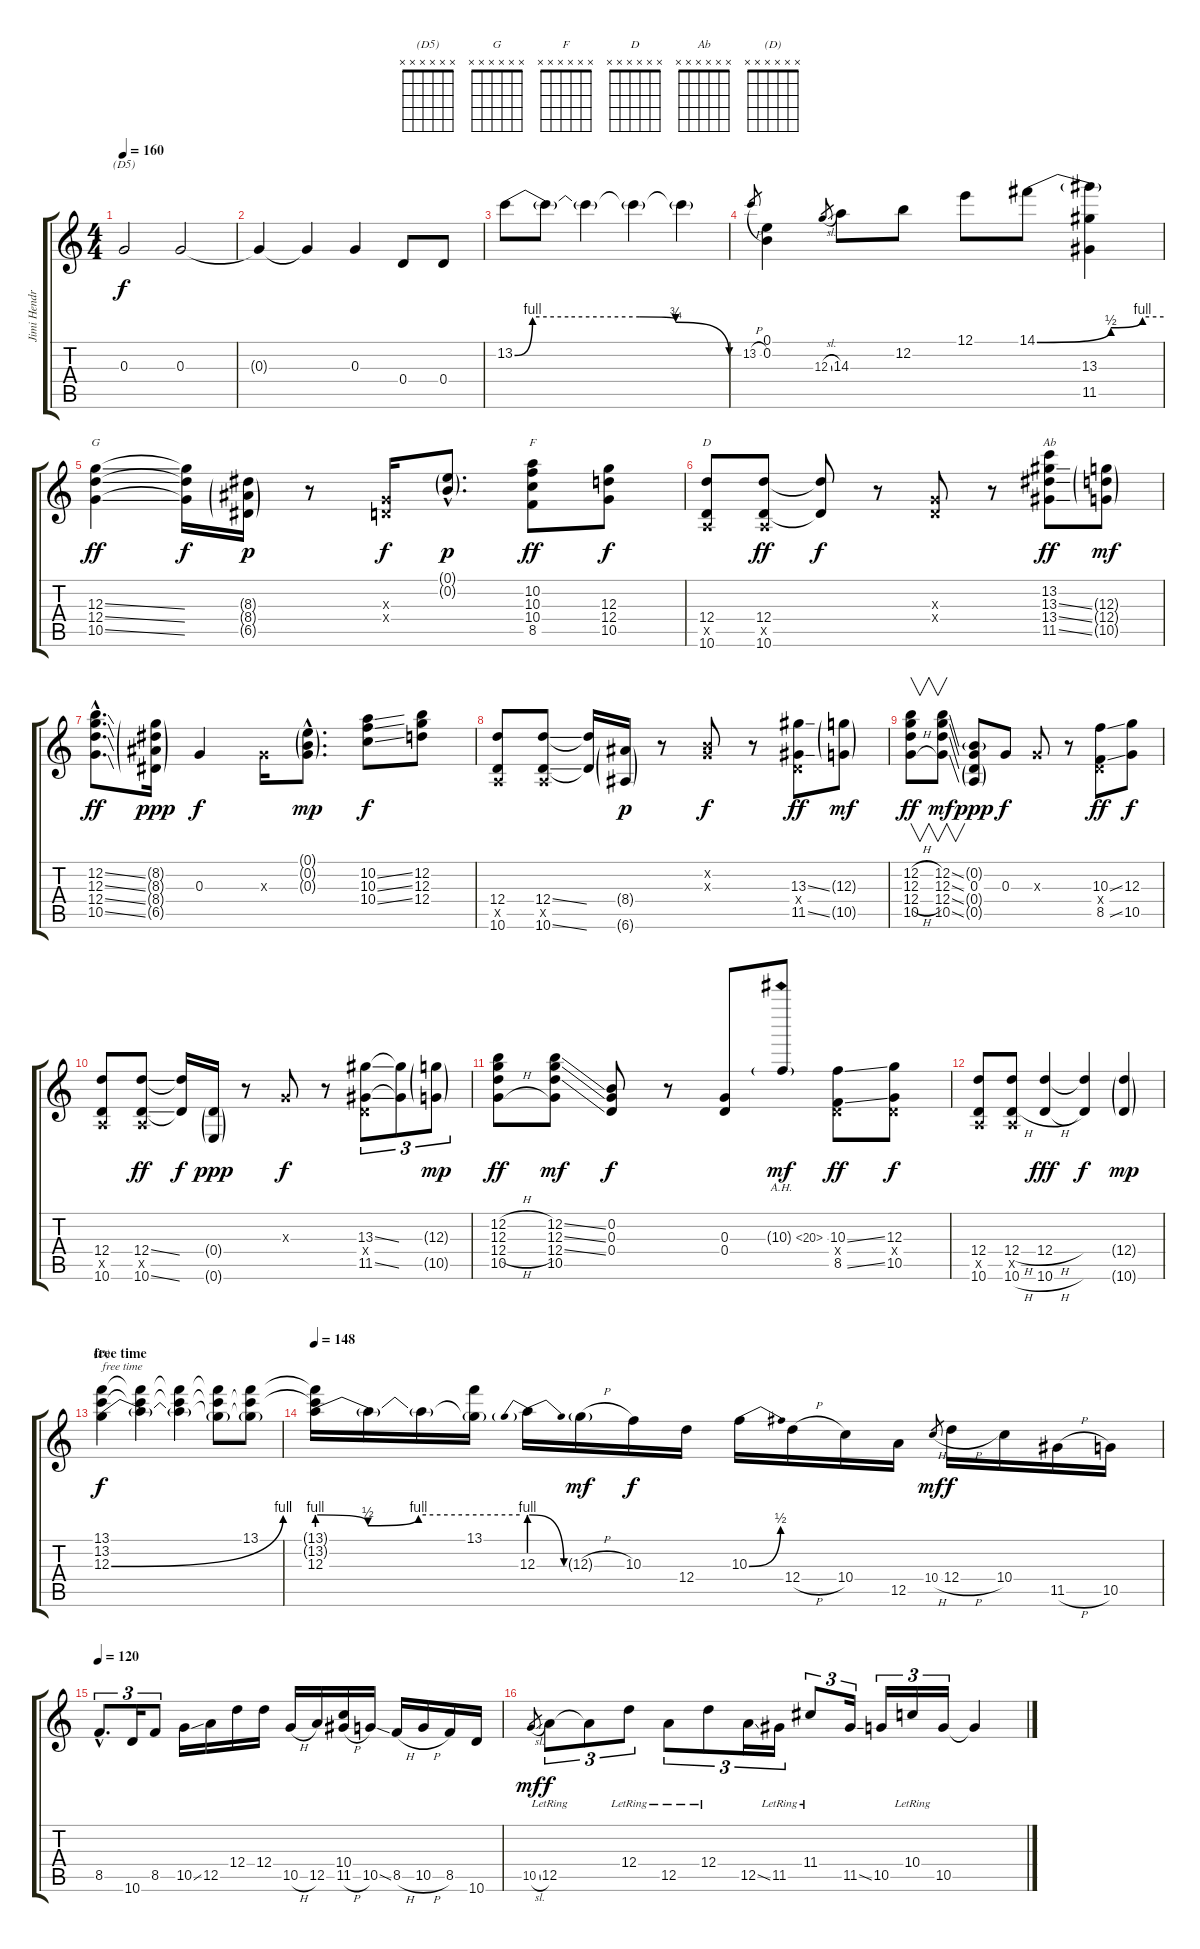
\track ("Jimi Hendrix - Guitar" "Jimi Hendr") {instrument overdrivenguitar}
\staff {score tabs}
\tuning (E4 B3 G3 D3 A2 E2) {hide}
\chord ("(D5)" x x x x x x) {firstfret 0}
\chord ("G" x x x x x x) {firstfret 0}
\chord ("F" x x x x x x) {firstfret 0}
\chord ("D" x x x x x x) {firstfret 0}
\chord ("Ab" x x x x x x) {firstfret 0}
\chord ("(D)" x x x x x x) {firstfret 0}
\ts (4 4)
\tempo 160
\clef g2
\ks c
0.3{t}.2{ch "(D5)" dy f} 0.3.2 |
0.3{t}.4 0.3{t}.4 0.3.4 0.4.8 0.4.8 |
13.2{be (custom 0 0 5 4 15 4 35 4 45 3 60 0)}.8 13.2{t}.8 13.2{t}.4 13.2{t}.4 13.2{t}.4 |
13.2{h}.8{gr} (0.1 0.2).4 12.3{sl}.8{gr} 14.3.8 12.2.8 12.1.8 14.1{be (custom 0 0 35 2 50 4 60 4)}.8 (14.1{t} 13.3 11.5).4 |
(12.3{ss} 12.4{ss} 10.5{ss}).4{ch "G" dy ff} (12.3{t} 12.4{t} 10.5{t}).16{dy f} (8.3{g} 8.4{g} 6.5{g}).16{dy p} r.8 (0.3{x} 0.4{x}).16{dy f} (0.1{g hac} 0.2{g hac}).8{d dy p} (10.2 10.3 10.4 8.5).8{ch "F" dy ff} (12.3 12.4 10.5).8{dy f} |
(12.4 0.5{x} 10.6).8{ch "D"} (12.4 0.5{x} 10.6).8{dy ff} (12.4{t} 10.6{t}).8{dy f} r.8 (0.3{x} 0.4{x}).8 r.8 (13.2 13.3{ss} 13.4{ss} 11.5{ss}).8{ch "Ab" dy ff} (12.3{g} 12.4{g} 10.5{g}).8{dy mf} |
(12.2{ss hac} 12.3{ss hac} 12.4{ss hac} 10.5{ss hac}).8{d dy ff} (8.2{g} 8.3{g} 8.4{g} 6.5{g}).16{dy ppp} 0.3.4{dy f} 0.3{x}.16 (0.1{g hac} 0.2{g hac} 0.3{g hac}).8{d dy mp} (10.2{ss} 10.3{ss} 10.4{ss}).8{dy f} (12.2 12.3 12.4).8 |
(12.4 0.5{x} 10.6).8 (12.4{ss} 0.5{x} 10.6{ss}).8 (12.4{t} 10.6{t}).16 (8.4{g} 6.6{g}).16{dy p} r.8 (0.2{x} 0.3{x}).8{dy f} r.8 (13.3{ss} 0.4{x} 11.5{ss}).8{dy ff} (12.3{g} 10.5{g}).8{dy mf} |
(12.2{h} 12.3{h} 12.4{h} 10.5{h}).8{v dy ff} (12.2{ss} 12.3{ss} 12.4{ss} 10.5{ss}).8{v dy mf} (0.2{g} 0.3 0.4{g} 0.5{g}).8{dy ppp} 0.3.8{dy f} 0.3{x}.8 r.8 (10.3{ss} 0.4{x} 8.5{ss}).8{dy ff} (12.3 10.5).8{dy f} |
(12.4 0.5{x} 10.6).8 (12.4{ss} 0.5{x} 10.6{ss}).8{dy ff} (12.4{t} 10.6{t}).16{dy f} (0.4{g} 0.6{g}).16{dy ppp} r.8 0.3{x}.8{dy f} r.8 (13.3{ss} 0.4{x} 11.5{ss}).8{tu (3 2)} (13.3{t} 11.5{t}).8{tu (3 2)} (12.3{g} 10.5{g}).8{tu (3 2) dy mp} |
(12.2{h} 12.3{h} 12.4{h} 10.5{h}).8{dy ff} (12.2{ss} 12.3{ss} 12.4{ss} 10.5).8{dy mf} (0.2 0.3 0.4).8{dy f} r.8 (0.3 0.4).8 10.3{ah 10 g}.8{dy mf} (10.3{ss} 0.4{x} 8.5{ss}).8{dy ff} (12.3 0.4{x} 10.5).8{dy f} |
(12.4 0.5{x} 10.6).8 (12.4{h} 0.5{x} 10.6{h}).8 (12.4{h} 10.6{h}).4{dy fff} (12.4{t} 10.6{t}).4{dy f} (12.4{g} 10.6{g}).4{dy mp} |
\section ("" "free time")
(13.1 13.2 12.3{be (bend 0 0 60 4)}).4{ch "(D)" txt "free time" dy f} (13.1{t} 13.2{t} 12.3{t}).4 (13.1{t} 13.2{t} 12.3{t}).4 (13.1{t} 13.2{t} 12.3{t}).8 (13.1 13.2{t} 12.3{t}).8 |
\tempo 148
(13.1{t} 13.2{t} 12.3{be (custom 0 4 15 2 30 4 60 4)}).16 12.3{t}.16 12.3{t}.16 (13.1 12.3{t}).16 12.3{be (prebendrelease 0 4 60 0)}.16 12.3{h g}.16{dy mf} 10.3.16{dy f} 12.4.16 10.3{be (bend 0 0 60 2)}.16 12.4{h}.16 10.4.16 12.5.16 10.4{h}.8{gr dy mf} 12.4{h}.16{dy f} 10.4.16 11.5{h}.16 10.5.16 |
\tempo 120
8.5{hac}.8{d tu (3 2)} 10.6.16{tu (3 2)} 8.5.8{tu (3 2)} 10.5{ss}.16 12.5.16 12.4.16 12.4.16 10.5{h}.16 12.5.16 (10.4 11.5{h}).16 10.5{ss}.16 8.5{h}.16 10.5{h}.16 8.5.16 10.6.16 |
10.5{sl}.8{gr dy mf} 12.5{lr}.8{tu (3 2) dy f} 12.5{t}.8{tu (3 2)} 12.4{lr}.8{tu (3 2)} 12.5{lr}.8{tu (3 2)} 12.4{lr}.8{tu (3 2)} 12.5{ss}.16{tu (3 2)} 11.5{lr}.16{tu (3 2)} 11.4{lr}.8{tu (3 2)} 11.5{ss}.16{tu (3 2)} 10.5.16{tu (3 2)} 10.4{lr}.16{tu (3 2)} 10.5.16{tu (3 2)} 10.5{t}.4
